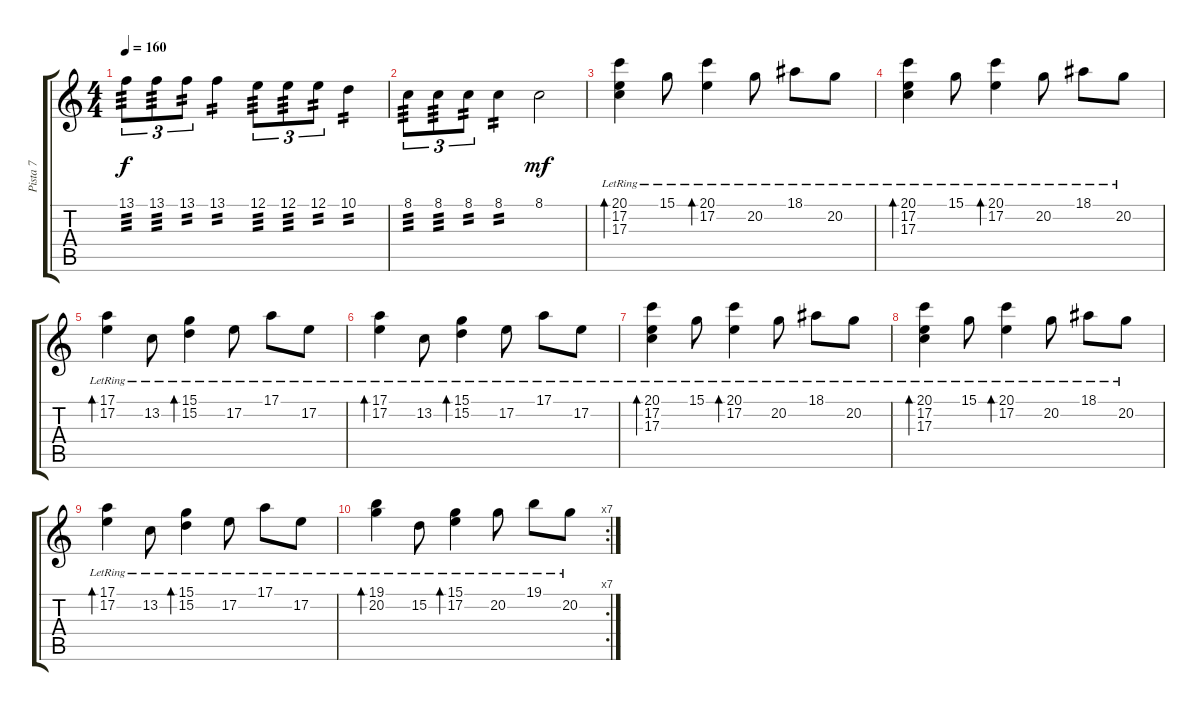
\track ("Pista 7" "Pista 7") {instrument orchestralharp}
\staff {score tabs}
\tuning (E4 B3 G3 D3 A2 E2) {hide}
\ts (4 4)
\tempo 160
\clef g2
\ks c
13.1.8{tu (3 2) tp 3 dy f} 13.1.8{tu (3 2) tp 3} 13.1.8{tu (3 2) tp 2} 13.1.4{tp 2} 12.1.8{tu (3 2) tp 3} 12.1.8{tu (3 2) tp 3} 12.1.8{tu (3 2) tp 2} 10.1.4{tp 2} |
8.1.8{tu (3 2) tp 3} 8.1.8{tu (3 2) tp 3} 8.1.8{tu (3 2) tp 2} 8.1.4{tp 2} 8.1.2{dy mf} |
(20.1{lr} 17.2{lr} 17.3{lr}).4{bd 240} 15.1{lr}.8 (20.1{lr} 17.2{lr}).4{bd 240} 20.2{lr}.8 18.1{lr}.8 20.2{lr}.8 |
(20.1{lr} 17.2{lr} 17.3{lr}).4{bd 240} 15.1{lr}.8 (20.1{lr} 17.2{lr}).4{bd 240} 20.2{lr}.8 18.1{lr}.8 20.2{lr}.8 |
(17.1{lr} 17.2{lr}).4{bd 240} 13.2{lr}.8 (15.1{lr} 15.2{lr}).4{bd 240} 17.2{lr}.8 17.1{lr}.8 17.2{lr}.8 |
(17.1{lr} 17.2{lr}).4{bd 240} 13.2{lr}.8 (15.1{lr} 15.2{lr}).4{bd 240} 17.2{lr}.8 17.1{lr}.8 17.2{lr}.8 |
(20.1{lr} 17.2{lr} 17.3{lr}).4{bd 240} 15.1{lr}.8 (20.1{lr} 17.2{lr}).4{bd 240} 20.2{lr}.8 18.1{lr}.8 20.2{lr}.8 |
(20.1{lr} 17.2{lr} 17.3{lr}).4{bd 240} 15.1{lr}.8 (20.1{lr} 17.2{lr}).4{bd 240} 20.2{lr}.8 18.1{lr}.8 20.2{lr}.8 |
(17.1{lr} 17.2{lr}).4{bd 240} 13.2{lr}.8 (15.1{lr} 15.2{lr}).4{bd 240} 17.2{lr}.8 17.1{lr}.8 17.2{lr}.8 |
\rc 7
(19.1{lr} 20.2{lr}).4{bd 240} 15.2{lr}.8 (15.1{lr} 17.2{lr}).4{bd 240} 20.2{lr}.8 19.1{lr}.8 20.2{lr}.8
